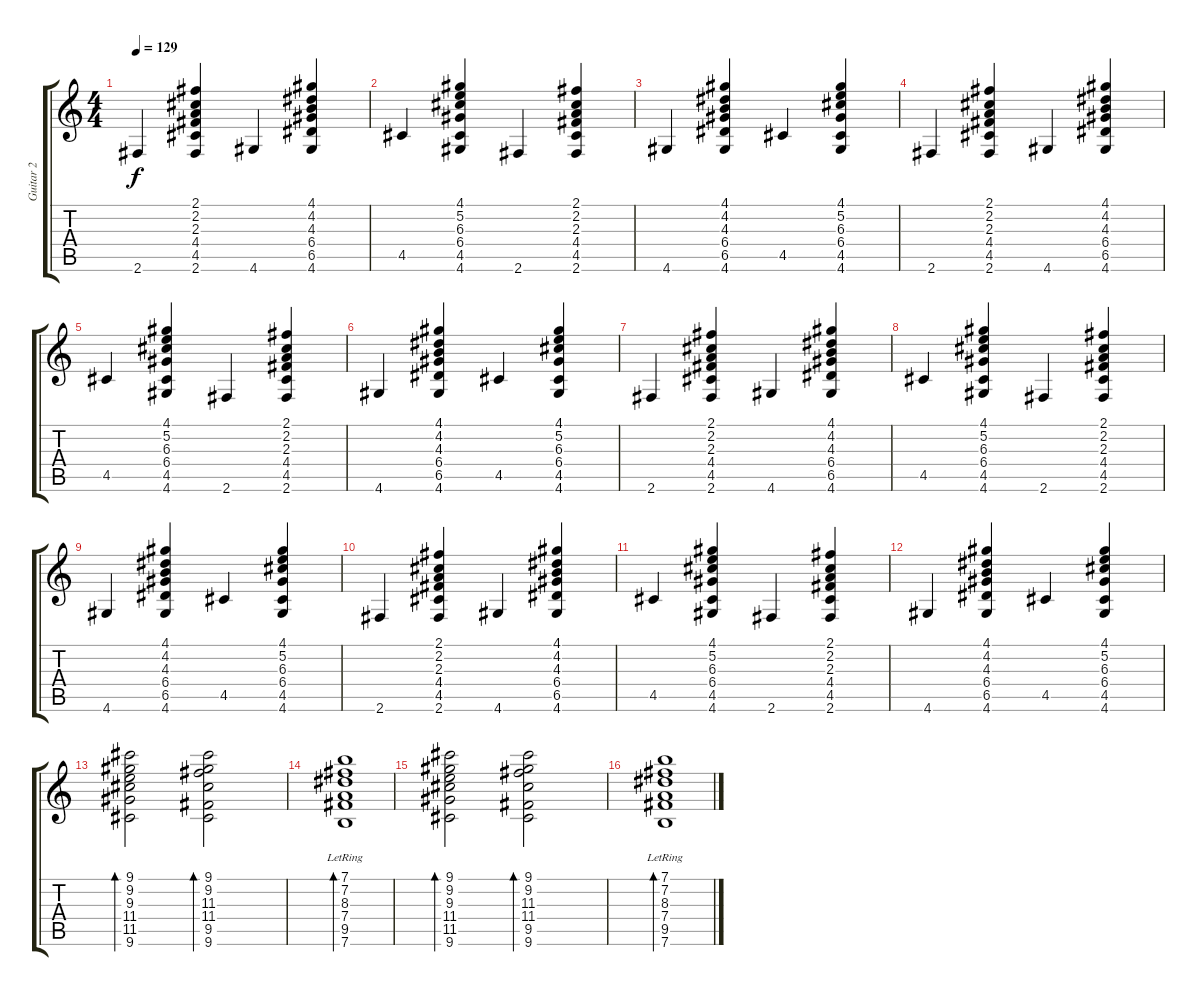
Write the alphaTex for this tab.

\track ("Guitar 2" "Guitar 2") {instrument electricguitarjazz}
\staff {score tabs}
\tuning (E4 B3 G3 D3 A2 E2) {hide}
\ts (4 4)
\tempo 129
\clef g2
\ks c
2.6.4{dy f} (2.1 2.2 2.3 4.4 4.5 2.6).4 4.6.4 (4.1 4.2 4.3 6.4 6.5 4.6).4 |
4.5.4 (4.1 5.2 6.3 6.4 4.5 4.6).4 2.6.4 (2.1 2.2 2.3 4.4 4.5 2.6).4 |
4.6.4 (4.1 4.2 4.3 6.4 6.5 4.6).4 4.5.4 (4.1 5.2 6.3 6.4 4.5 4.6).4 |
2.6.4 (2.1 2.2 2.3 4.4 4.5 2.6).4 4.6.4 (4.1 4.2 4.3 6.4 6.5 4.6).4 |
4.5.4 (4.1 5.2 6.3 6.4 4.5 4.6).4 2.6.4 (2.1 2.2 2.3 4.4 4.5 2.6).4 |
4.6.4 (4.1 4.2 4.3 6.4 6.5 4.6).4 4.5.4 (4.1 5.2 6.3 6.4 4.5 4.6).4 |
2.6.4 (2.1 2.2 2.3 4.4 4.5 2.6).4 4.6.4 (4.1 4.2 4.3 6.4 6.5 4.6).4 |
4.5.4 (4.1 5.2 6.3 6.4 4.5 4.6).4 2.6.4 (2.1 2.2 2.3 4.4 4.5 2.6).4 |
4.6.4 (4.1 4.2 4.3 6.4 6.5 4.6).4 4.5.4 (4.1 5.2 6.3 6.4 4.5 4.6).4 |
2.6.4 (2.1 2.2 2.3 4.4 4.5 2.6).4 4.6.4 (4.1 4.2 4.3 6.4 6.5 4.6).4 |
4.5.4 (4.1 5.2 6.3 6.4 4.5 4.6).4 2.6.4 (2.1 2.2 2.3 4.4 4.5 2.6).4 |
4.6.4 (4.1 4.2 4.3 6.4 6.5 4.6).4 4.5.4 (4.1 5.2 6.3 6.4 4.5 4.6).4 |
(9.1 9.2 9.3 11.4 11.5 9.6).2{bd 60} (9.1 9.2 11.3 11.4 9.5 9.6).2{bd 60} |
(7.1 7.2 8.3 7.4 9.5{lr} 7.6).1{bd 60} |
(9.1 9.2 9.3 11.4 11.5 9.6).2{bd 60} (9.1 9.2 11.3 11.4 9.5 9.6).2{bd 60} |
(7.1 7.2 8.3 7.4 9.5{lr} 7.6).1{bd 60}
